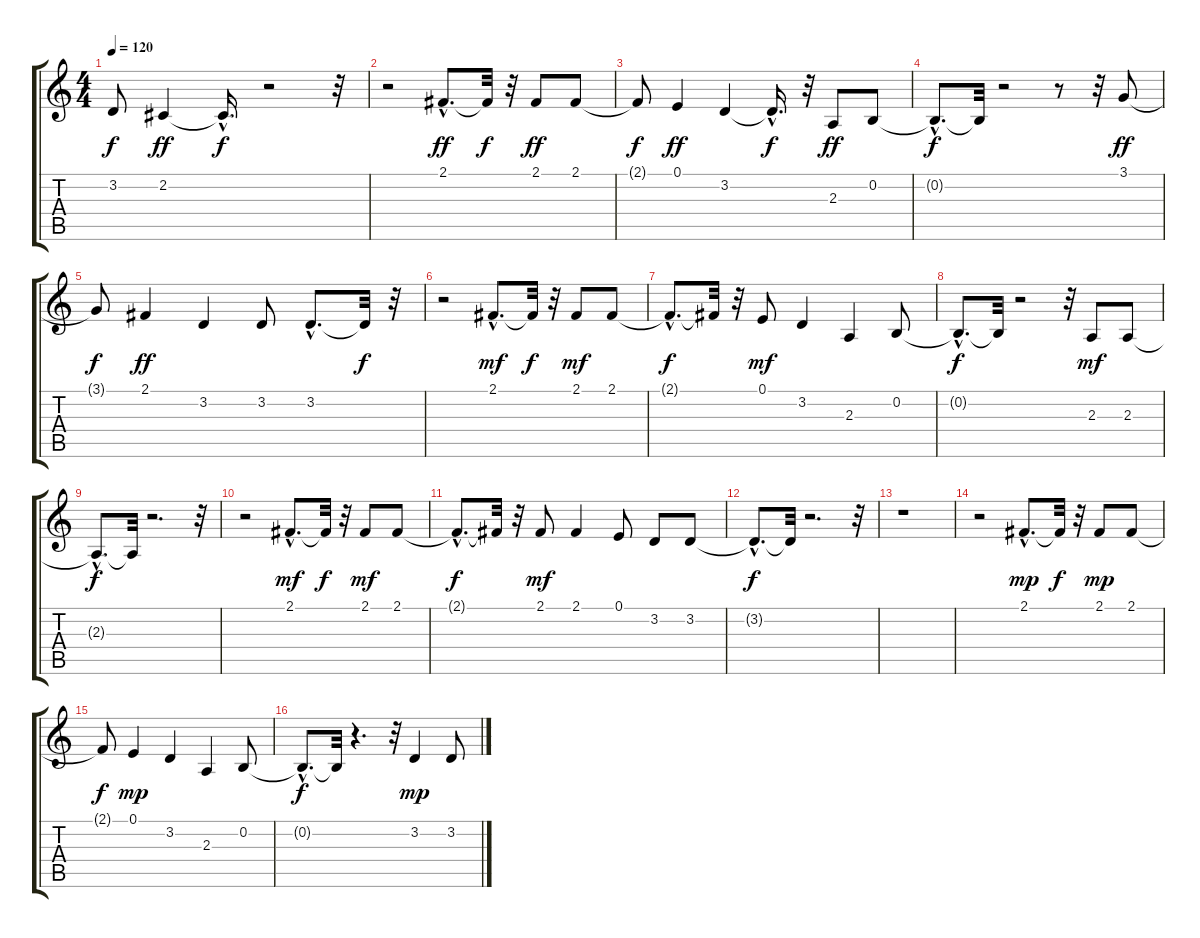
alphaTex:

\track "" {instrument panflute}
\staff {score tabs}
\tuning (E4 B3 G3 D3 A2 E2) {hide}
\ts (4 4)
\tempo 120
\clef g2
\ks c
3.2{t}.8{dy f} 2.2.4{dy ff} 2.2{hac t}.16{d dy f} r.2 r.32 |
r.2 2.1{hac}.8{d dy ff} 2.1{t}.32{dy f} r.32 2.1.8{dy ff} 2.1.8 |
2.1{t}.8{dy f} 0.1.4{dy ff} 3.2.4 3.2{hac t}.16{d dy f} r.32 2.3.8{dy ff} 0.2.8 |
0.2{hac t}.8{d dy f} 0.2{t}.32 r.2 r.8 r.32 3.1.8{dy ff} |
3.1{t}.8{dy f} 2.1.4{dy ff} 3.2.4 3.2.8 3.2{hac}.8{d} 3.2{t}.32{dy f} r.32 |
r.2 2.1{hac}.8{d dy mf} 2.1{t}.32{dy f} r.32 2.1.8{dy mf} 2.1.8 |
2.1{hac t}.8{d dy f} 2.1{t}.32 r.32 0.1.8{dy mf} 3.2.4 2.3.4 0.2.8 |
0.2{hac t}.8{d dy f} 0.2{t}.32 r.2 r.32 2.3.8{dy mf} 2.3.8 |
2.3{hac t}.8{d dy f} 2.3{t}.32 r.2{d} r.32 |
r.2 2.1{hac}.8{d dy mf} 2.1{t}.32{dy f} r.32 2.1.8{dy mf} 2.1.8 |
2.1{hac t}.8{d dy f} 2.1{t}.32 r.32 2.1.8{dy mf} 2.1.4 0.1.8 3.2.8 3.2.8 |
3.2{hac t}.8{d dy f} 3.2{t}.32 r.2{d} r.32 |
r.1 |
r.2 2.1{hac}.8{d dy mp} 2.1{t}.32{dy f} r.32 2.1.8{dy mp} 2.1.8 |
2.1{t}.8{dy f} 0.1.4{dy mp} 3.2.4 2.3.4 0.2.8 |
0.2{hac t}.8{d dy f} 0.2{t}.32 r.4{d} r.32 3.2.4{dy mp} 3.2.8
